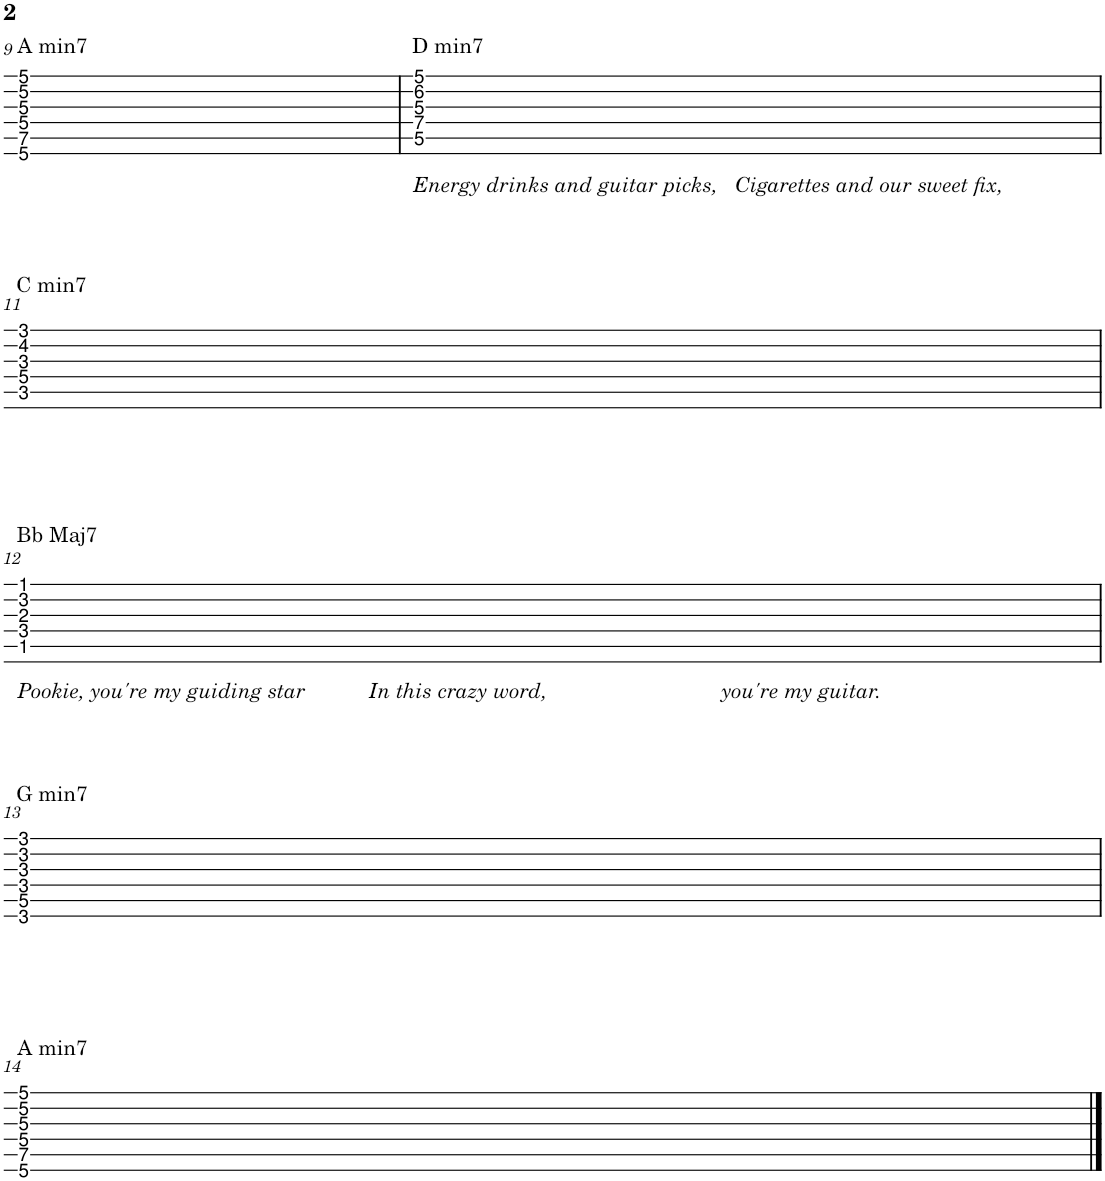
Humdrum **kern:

**kern
*part1
*staff1
*I"Guitar
*I'Guit.
!!LO:PB:g=z
*
*k[]
*M4/4
=9
!LO:TX:a:t=A min7
1AA 1E 1G 1c 1e 1a
=10
!LO:TX:a:t=D min7
!LO:TX:b:i:t=Energy drinks and guitar picks,   Cigarettes and our sweet fix,
1D 1A 1c 1f 1a
!!LO:LB:g=z
=11
!LO:TX:a:t=C min7
1C 1G 1B- 1e- 1g
!!LO:LB:g=z
=12
!LO:TX:a:t=Bb Maj7
!LO:TX:b:i:t=Pookie, you're my guiding star           In this crazy word,                              you're my guitar.
1BB- 1F 1A 1d 1f
!!LO:LB:g=z
=13
!LO:TX:a:t=G min7
1GG 1D 1F 1B- 1d 1g
!!LO:LB:g=z
=14
!LO:TX:a:t=A min7
1AA 1E 1G 1c 1e 1a
==
*-
